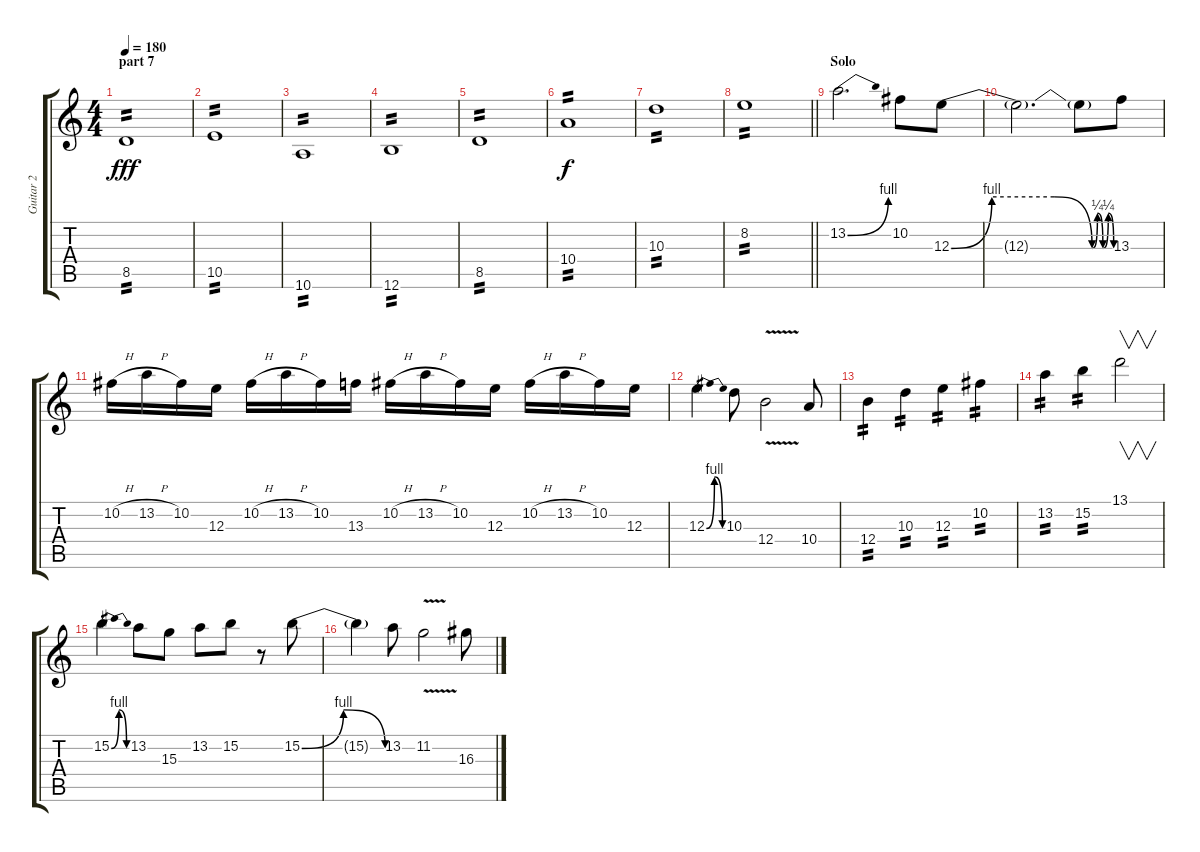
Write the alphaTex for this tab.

\track ("Guitar 2" "Guitar 2") {instrument distortionguitar}
\staff {score tabs}
\tuning (Db4 Ab3 E3 B2 Gb2 B1) {hide}
\ts (4 4)
\section ("" "part 7")
\tempo 180
\clef g2
\ks c
8.5.1{tp 2 dy fff} |
10.5.1{tp 2} |
10.6.1{tp 2} |
12.6.1{tp 2} |
8.5.1{tp 2} |
10.4.1{tp 2 dy f} |
10.3.1{tp 2} |
\barLineRight lightlight
8.2.1{tp 2} |
\section ("" "Solo")
13.2{be (bend 0 0 60 4)}.2{d} 10.2.8 12.3{be (custom 0 0 15 4 38 4 52 0 54 1 56 0 58 1 60 0)}.8 |
12.3{t}.2{d} 12.3{t}.8 13.3.8 |
10.2{h}.16 13.2{h}.16 10.2.16 12.3.16 10.2{h}.16 13.2{h}.16 10.2.16 13.3.16 10.2{h}.16 13.2{h}.16 10.2.16 12.3.16 10.2{h}.16 13.2{h}.16 10.2.16 12.3.16 |
12.3{be (bendrelease 0 0 15 4 45 4 60 0)}.4 10.3.8 12.4{v}.2 10.4.8 |
12.4.4{tp 2} 10.3.4{tp 2} 12.3.4{tp 2} 10.2.4{tp 2} |
13.2.4{tp 2} 15.2.4{tp 2} 13.1.2{v} |
15.2{be (bendrelease 0 0 15 4 45 4 60 0)}.4 13.2.8 15.3.8 13.2.8 15.2.8 r.8 15.2{be (bendrelease 0 0 15 4 45 4 60 0)}.8 |
15.2{t}.4 13.2.8 11.2{v}.2 16.3.8
